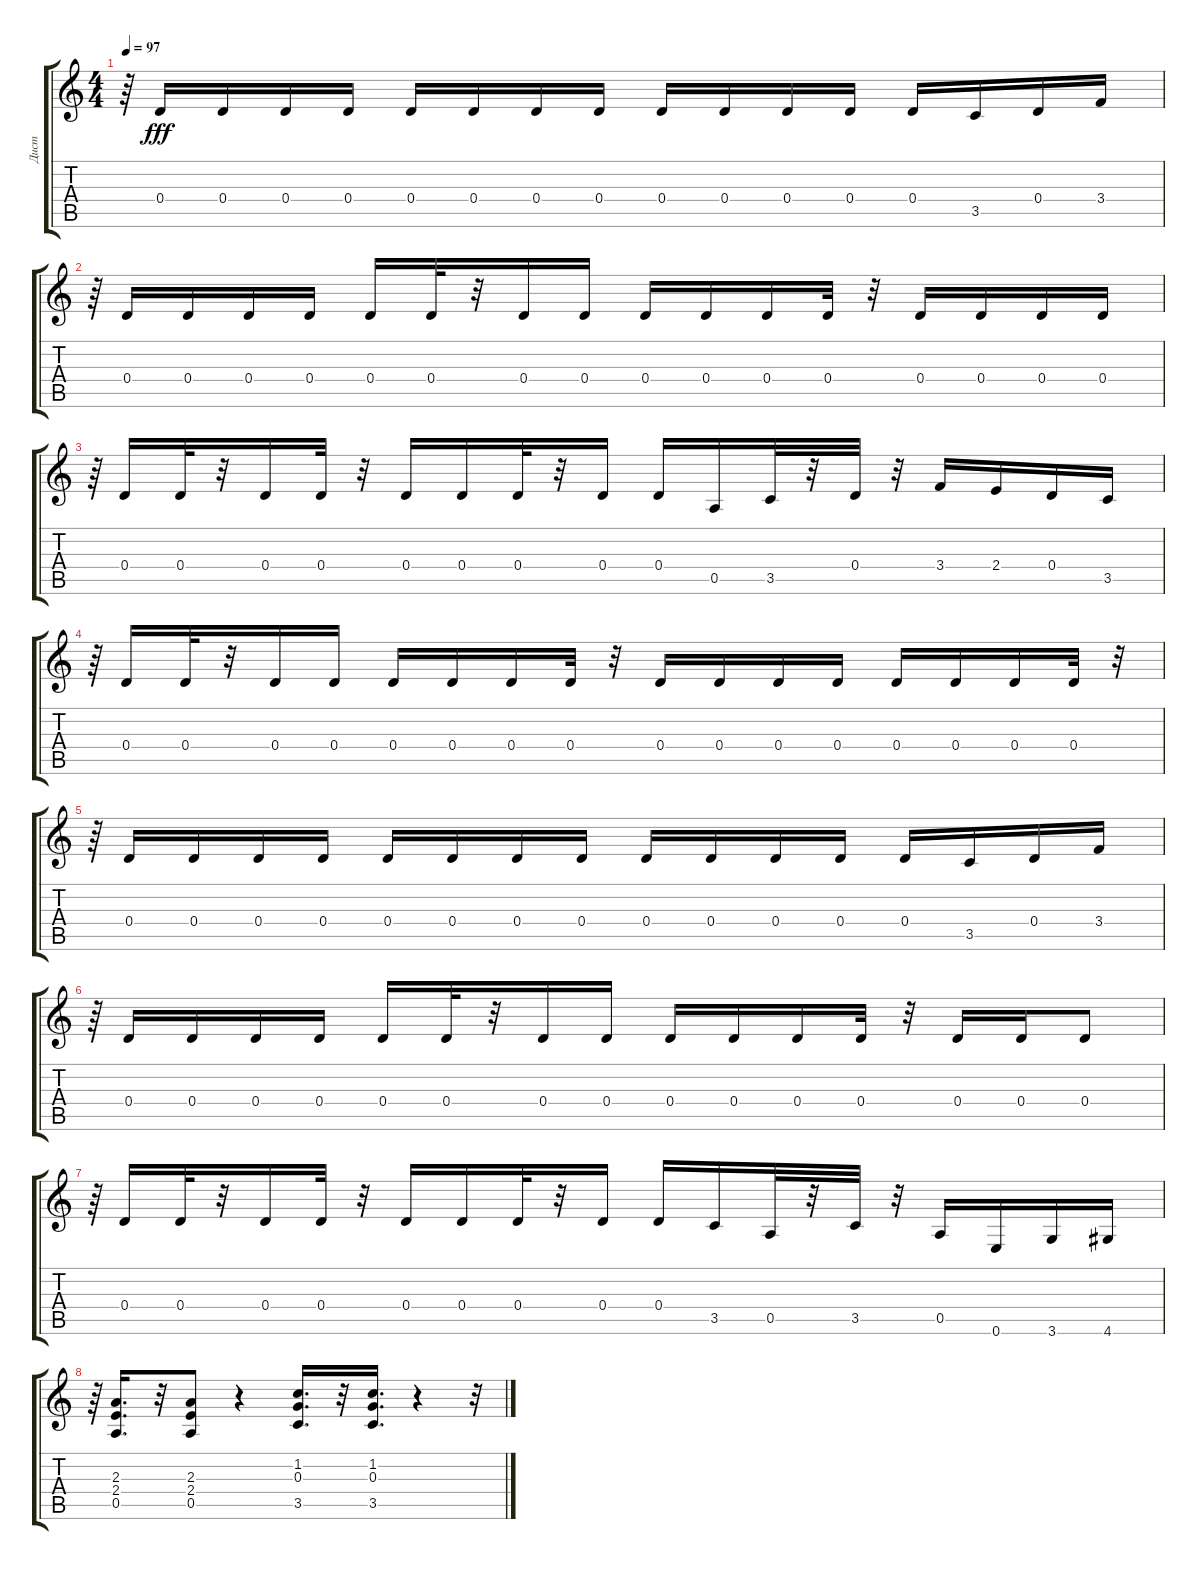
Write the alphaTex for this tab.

\track ("Дист" "Дист") {instrument distortionguitar}
\staff {score tabs}
\tuning (E4 B3 G3 D3 A2 E2) {hide}
\ts (4 4)
\tempo 97
\clef g2
\ks c
r.64{dy fff} 0.4.16 0.4.16 0.4.16 0.4.16 0.4.16 0.4.16 0.4.16 0.4.16 0.4.16 0.4.16 0.4.16 0.4.16 0.4.16 3.5.16 0.4.16 3.4.16 |
r.64 0.4.16 0.4.16 0.4.16 0.4.16 0.4.16 0.4.32 r.32 0.4.16 0.4.16 0.4.16 0.4.16 0.4.16 0.4.32 r.32 0.4.16 0.4.16 0.4.16 0.4.16 |
r.64 0.4.16 0.4.32 r.32 0.4.16 0.4.32 r.32 0.4.16 0.4.16 0.4.32 r.32 0.4.16 0.4.16 0.5.16 3.5.32 r.32 0.4.32 r.32 3.4.16 2.4.16 0.4.16 3.5.16 |
r.64 0.4.16 0.4.32 r.32 0.4.16 0.4.16 0.4.16 0.4.16 0.4.16 0.4.32 r.32 0.4.16 0.4.16 0.4.16 0.4.16 0.4.16 0.4.16 0.4.16 0.4.32 r.32 |
r.64 0.4.16 0.4.16 0.4.16 0.4.16 0.4.16 0.4.16 0.4.16 0.4.16 0.4.16 0.4.16 0.4.16 0.4.16 0.4.16 3.5.16 0.4.16 3.4.16 |
r.64 0.4.16 0.4.16 0.4.16 0.4.16 0.4.16 0.4.32 r.32 0.4.16 0.4.16 0.4.16 0.4.16 0.4.16 0.4.32 r.32 0.4.16 0.4.16 0.4.8 |
r.64 0.4.16 0.4.32 r.32 0.4.16 0.4.32 r.32 0.4.16 0.4.16 0.4.32 r.32 0.4.16 0.4.16 3.5.16 0.5.32 r.32 3.5.32 r.32 0.5.16 0.6.16 3.6.16 4.6.16 |
r.64 (2.3 2.4 0.5).16{d} r.32 (2.3 2.4 0.5).8 r.4 (1.2 0.3 3.5).16{d} r.32 (1.2 0.3 3.5).16{d} r.4 r.32
